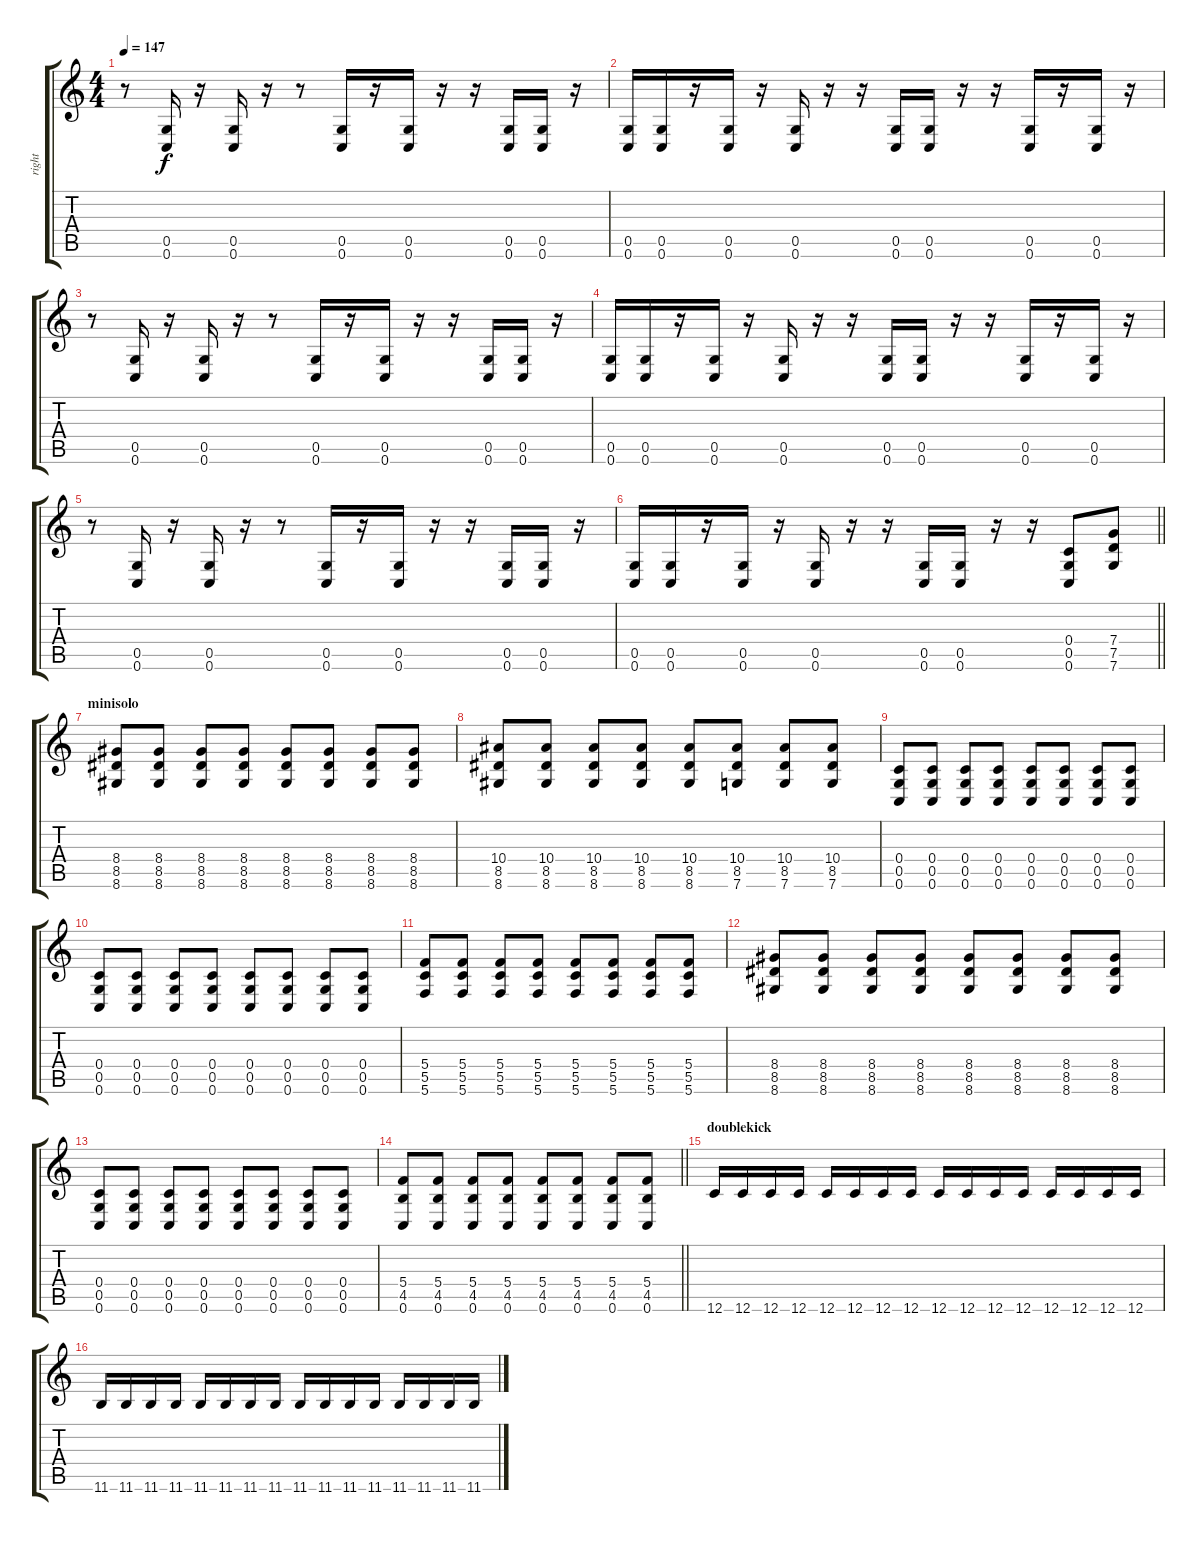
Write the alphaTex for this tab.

\track ("right" "right") {instrument distortionguitar}
\staff {score tabs}
\tuning (D4 A3 F3 C3 G2 C2) {hide}
\ts (4 4)
\tempo 147
\clef g2
\ks c
r.8{dy f} (0.5 0.6).16 r.16 (0.5 0.6).16 r.16 r.8 (0.5 0.6).16 r.16 (0.5 0.6).16 r.16 r.16 (0.5 0.6).16 (0.5 0.6).16 r.16 |
(0.5 0.6).16 (0.5 0.6).16 r.16 (0.5 0.6).16 r.16 (0.5 0.6).16 r.16 r.16 (0.5 0.6).16 (0.5 0.6).16 r.16 r.16 (0.5 0.6).16 r.16 (0.5 0.6).16 r.16 |
r.8 (0.5 0.6).16 r.16 (0.5 0.6).16 r.16 r.8 (0.5 0.6).16 r.16 (0.5 0.6).16 r.16 r.16 (0.5 0.6).16 (0.5 0.6).16 r.16 |
(0.5 0.6).16 (0.5 0.6).16 r.16 (0.5 0.6).16 r.16 (0.5 0.6).16 r.16 r.16 (0.5 0.6).16 (0.5 0.6).16 r.16 r.16 (0.5 0.6).16 r.16 (0.5 0.6).16 r.16 |
r.8 (0.5 0.6).16 r.16 (0.5 0.6).16 r.16 r.8 (0.5 0.6).16 r.16 (0.5 0.6).16 r.16 r.16 (0.5 0.6).16 (0.5 0.6).16 r.16 |
\barLineRight lightlight
(0.5 0.6).16 (0.5 0.6).16 r.16 (0.5 0.6).16 r.16 (0.5 0.6).16 r.16 r.16 (0.5 0.6).16 (0.5 0.6).16 r.16 r.16 (0.4 0.5 0.6).8 (7.4 7.5 7.6).8 |
\section ("" "minisolo")
(8.4 8.5 8.6).8 (8.4 8.5 8.6).8 (8.4 8.5 8.6).8 (8.4 8.5 8.6).8 (8.4 8.5 8.6).8 (8.4 8.5 8.6).8 (8.4 8.5 8.6).8 (8.4 8.5 8.6).8 |
(10.4 8.5 8.6).8 (10.4 8.5 8.6).8 (10.4 8.5 8.6).8 (10.4 8.5 8.6).8 (10.4 8.5 8.6).8 (10.4 8.5 7.6).8 (10.4 8.5 7.6).8 (10.4 8.5 7.6).8 |
(0.4 0.5 0.6).8 (0.4 0.5 0.6).8 (0.4 0.5 0.6).8 (0.4 0.5 0.6).8 (0.4 0.5 0.6).8 (0.4 0.5 0.6).8 (0.4 0.5 0.6).8 (0.4 0.5 0.6).8 |
(0.4 0.5 0.6).8 (0.4 0.5 0.6).8 (0.4 0.5 0.6).8 (0.4 0.5 0.6).8 (0.4 0.5 0.6).8 (0.4 0.5 0.6).8 (0.4 0.5 0.6).8 (0.4 0.5 0.6).8 |
(5.4 5.5 5.6).8 (5.4 5.5 5.6).8 (5.4 5.5 5.6).8 (5.4 5.5 5.6).8 (5.4 5.5 5.6).8 (5.4 5.5 5.6).8 (5.4 5.5 5.6).8 (5.4 5.5 5.6).8 |
(8.4 8.5 8.6).8 (8.4 8.5 8.6).8 (8.4 8.5 8.6).8 (8.4 8.5 8.6).8 (8.4 8.5 8.6).8 (8.4 8.5 8.6).8 (8.4 8.5 8.6).8 (8.4 8.5 8.6).8 |
(0.4 0.5 0.6).8 (0.4 0.5 0.6).8 (0.4 0.5 0.6).8 (0.4 0.5 0.6).8 (0.4 0.5 0.6).8 (0.4 0.5 0.6).8 (0.4 0.5 0.6).8 (0.4 0.5 0.6).8 |
\barLineRight lightlight
(5.4 4.5 0.6).8 (5.4 4.5 0.6).8 (5.4 4.5 0.6).8 (5.4 4.5 0.6).8 (5.4 4.5 0.6).8 (5.4 4.5 0.6).8 (5.4 4.5 0.6).8 (5.4 4.5 0.6).8 |
\section ("" "doublekick")
12.6.16 12.6.16 12.6.16 12.6.16 12.6.16 12.6.16 12.6.16 12.6.16 12.6.16 12.6.16 12.6.16 12.6.16 12.6.16 12.6.16 12.6.16 12.6.16 |
11.6.16 11.6.16 11.6.16 11.6.16 11.6.16 11.6.16 11.6.16 11.6.16 11.6.16 11.6.16 11.6.16 11.6.16 11.6.16 11.6.16 11.6.16 11.6.16
